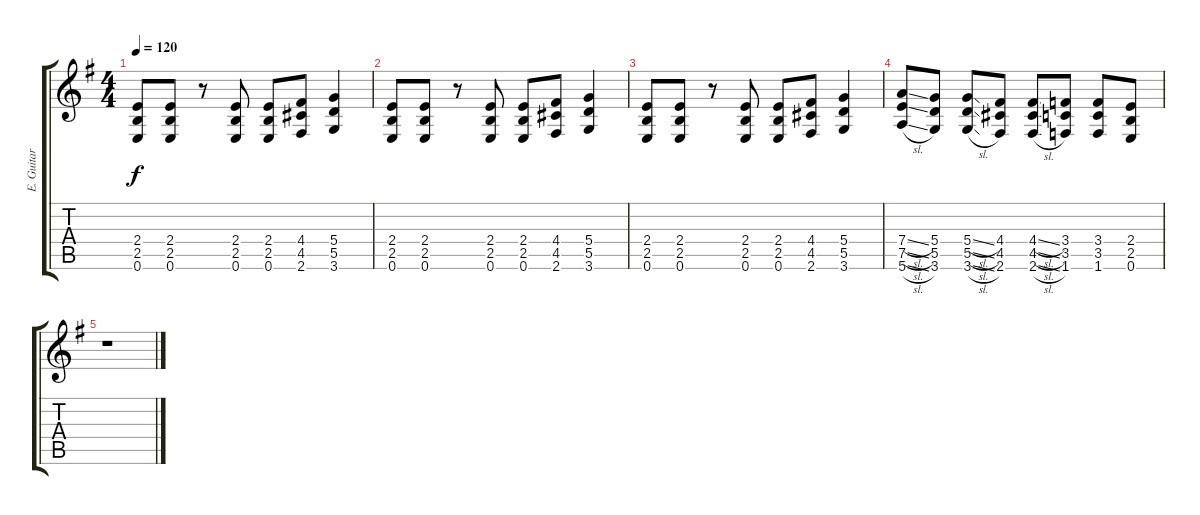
\track ("E. Guitar II" "E. Guitar ") {instrument overdrivenguitar}
\staff {score tabs}
\tuning (E4 B3 G3 D3 A2 E2) {hide}
\ts (4 4)
\tempo 120
\clef g2
\ks eminor
(2.4 2.5 0.6).8{dy f} (2.4 2.5 0.6).8 r.8 (2.4 2.5 0.6).8 (2.4 2.5 0.6).8 (4.4 4.5 2.6).8 (5.4 5.5 3.6).4 |
(2.4 2.5 0.6).8 (2.4 2.5 0.6).8 r.8 (2.4 2.5 0.6).8 (2.4 2.5 0.6).8 (4.4 4.5 2.6).8 (5.4 5.5 3.6).4 |
(2.4 2.5 0.6).8 (2.4 2.5 0.6).8 r.8 (2.4 2.5 0.6).8 (2.4 2.5 0.6).8 (4.4 4.5 2.6).8 (5.4 5.5 3.6).4 |
(7.4{sl} 7.5{sl} 5.6{sl}).8 (5.4 5.5 3.6).8 (5.4{sl} 5.5{sl} 3.6{sl}).8 (4.4 4.5 2.6).8 (4.4{sl} 4.5{sl} 2.6{sl}).8 (3.4 3.5 1.6).8 (3.4 3.5 1.6).8 (2.4 2.5 0.6).8 |
r.1
